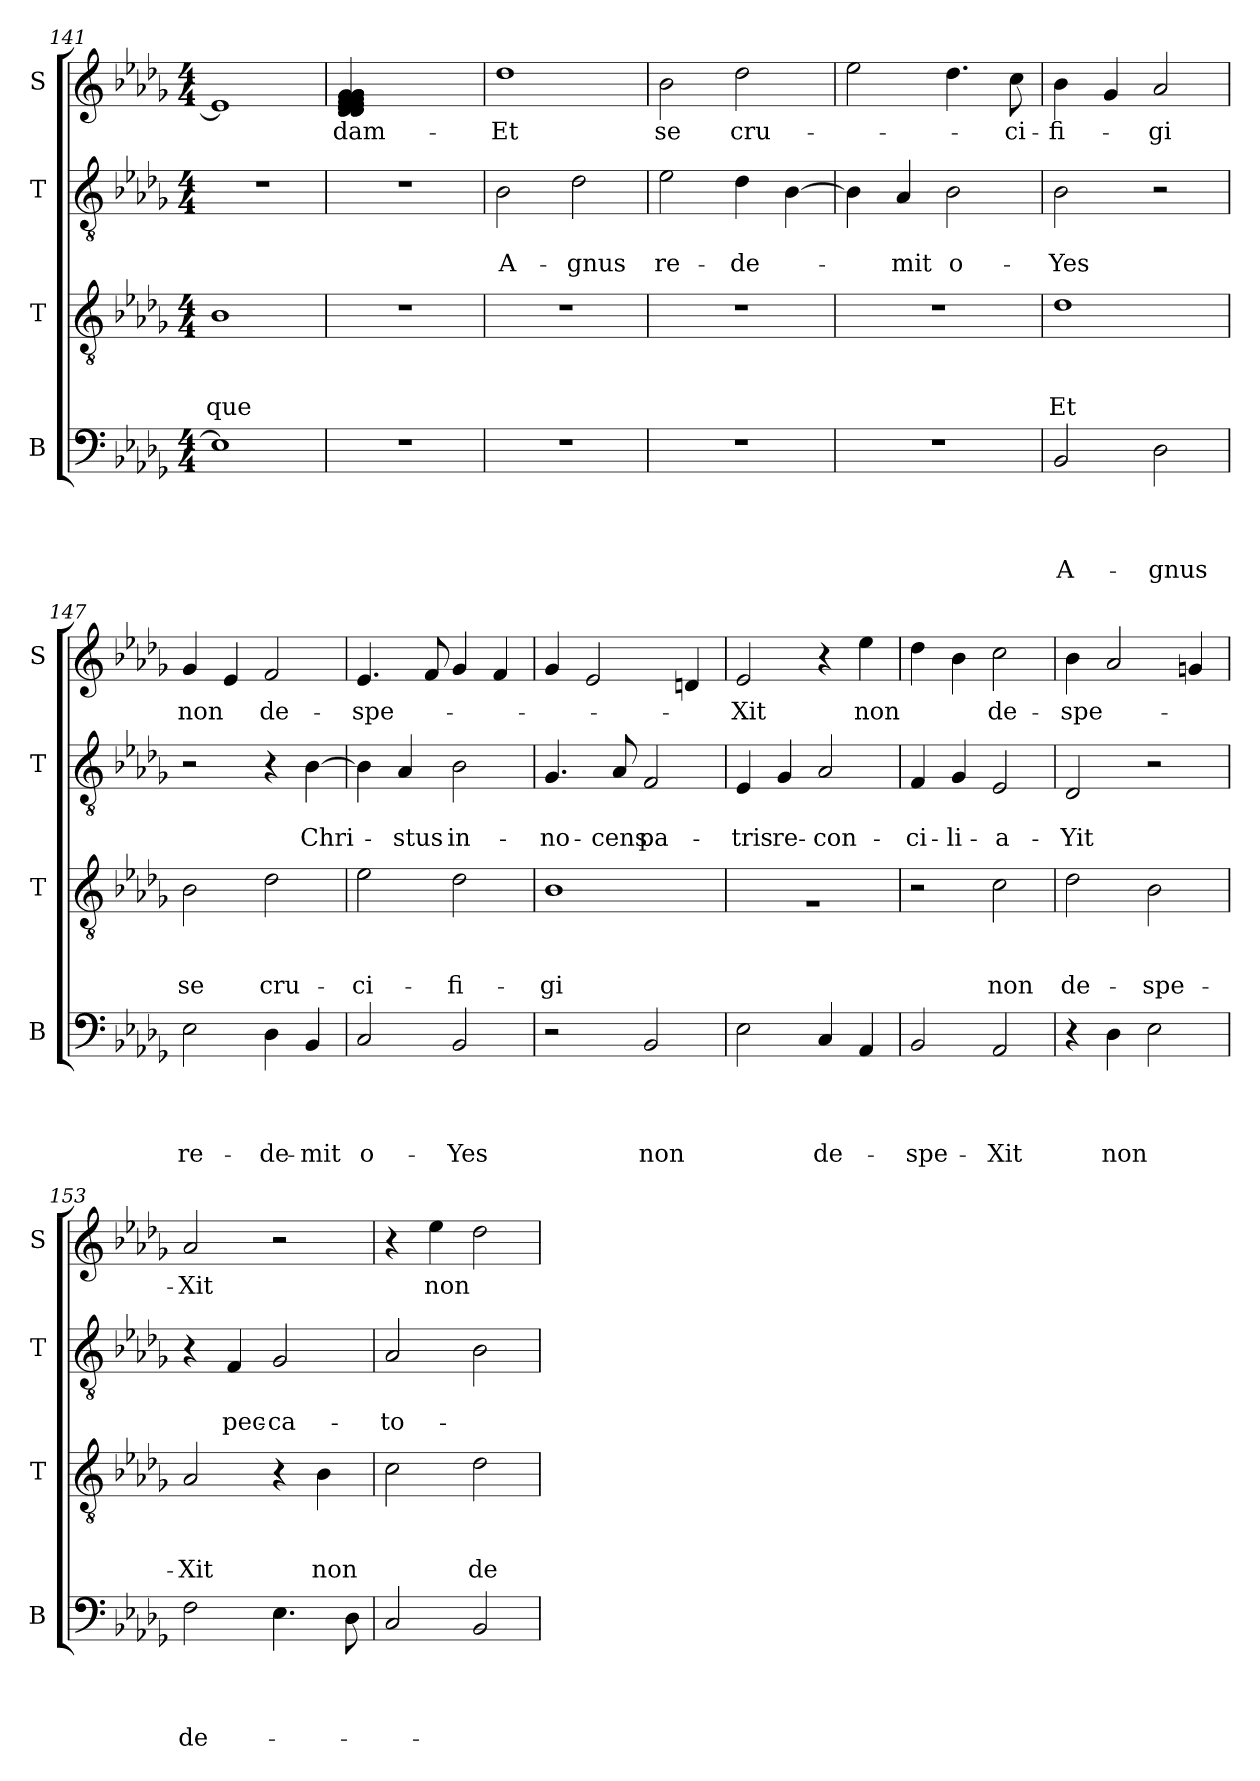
**kern	**text	**text	**text	**text	**kern	**text	**text	**text	**kern	**text	**text	**kern	**text
*part4	*part4	*part4	*part4	*part4	*part3	*part3	*part3	*part3	*part2	*part2	*part2	*part1	*part1
*staff4	*staff4	*staff4	*staff4	*staff4	*staff3	*staff3	*staff3	*staff3	*staff2	*staff2	*staff2	*staff1	*staff1
*I"B	*	*	*	*	*I"T	*	*	*	*I"T	*	*	*I"S	*
*I'B	*	*	*	*	*I'T	*	*	*	*I'T	*	*	*I'S	*
*clefF4	*	*	*	*	*clefGv2	*	*	*	*clefGv2	*	*	*clefG2	*
*k[b-e-a-d-g-]	*	*	*	*	*k[b-e-a-d-g-]	*	*	*	*k[b-e-a-d-g-]	*	*	*k[b-e-a-d-g-]	*
*D-:	*	*	*	*	*D-:	*	*	*	*D-:	*	*	*D-:	*
*M4/4	*	*	*	*	*M4/4	*	*	*	*M4/4	*	*	*M4/4	*
=141	=141	=141	=141	=141	=141	=141	=141	=141	=141	=141	=141	=141	=141
!	!	!	!	!	!	!	!	!LO:LY:b	!	!	!	!	!
1E-]	.	.	.	.	1B-	.	.	-que	1r	.	.	1e-]	.
!!LO:LB:g=z
=142	=142	=142	=142	=142	=142	=142	=142	=142	=142	=142	=142	=142	=142
!	!	!	!	!	!	!	!	!	!	!	!	!	!LO:LY:b
1r	.	.	.	.	1r	.	.	.	1r	.	.	4d-/ 4d-/ 4e-/ 4e-/ 4e-/ 4e-/ 4e-/ 4f/ 4f/ 4g-/ 4g-/ 4g-/	dam-
.	.	.	.	.	.	.	.	.	.	.	.	2.ryy	.
!!LO:LB:g=z
=143	=143	=143	=143	=143	=143	=143	=143	=143	=143	=143	=143	=143	=143
!	!	!	!	!	!	!	!	!	!	!	!LO:LY:b	!	!LO:LY:b
1r	.	.	.	.	1r	.	.	.	2B-\	.	A-	1dd-	Et
!	!	!	!	!	!	!	!	!	!	!	!LO:LY:b	!	!
.	.	.	.	.	.	.	.	.	2d-\	.	-gnus	.	.
=144	=144	=144	=144	=144	=144	=144	=144	=144	=144	=144	=144	=144	=144
!	!	!	!	!	!	!	!	!	!	!	!LO:LY:b	!	!LO:LY:b
1r	.	.	.	.	1r	.	.	.	2e-\	.	re-	2b-\	se
!	!	!	!	!	!	!	!	!	!	!	!LO:LY:b	!	!LO:LY:b
.	.	.	.	.	.	.	.	.	4d-\	.	-de-	2dd-\	cru-
.	.	.	.	.	.	.	.	.	[>4B-\	.	.	.	.
=145	=145	=145	=145	=145	=145	=145	=145	=145	=145	=145	=145	=145	=145
1r	.	.	.	.	1r	.	.	.	4B-\]	.	.	2ee-\	.
!	!	!	!	!	!	!	!	!	!	!	!LO:LY:b	!	!
.	.	.	.	.	.	.	.	.	4A-/	.	-mit	.	.
!	!	!	!	!	!	!	!	!	!	!	!LO:LY:b	!	!
.	.	.	.	.	.	.	.	.	2B-\	.	o-	4.dd-\	.
!	!	!	!	!	!	!	!	!	!	!	!	!	!LO:LY:b
.	.	.	.	.	.	.	.	.	.	.	.	8cc\	-ci-
=146	=146	=146	=146	=146	=146	=146	=146	=146	=146	=146	=146	=146	=146
!	!	!	!	!LO:LY:b	!	!	!	!LO:LY:b	!	!	!LO:LY:b	!	!LO:LY:b
2BB-/	.	.	.	A-	1d-	.	.	Et	2B-\	.	-Yes	4b-\	-fi-
.	.	.	.	.	.	.	.	.	.	.	.	4g-/	.
!	!	!	!	!LO:LY:b	!	!	!	!	!	!	!	!	!LO:LY:b
2D-\	.	.	.	-gnus	.	.	.	.	2r	.	.	2a-/	-gi
=147	=147	=147	=147	=147	=147	=147	=147	=147	=147	=147	=147	=147	=147
!	!	!	!	!LO:LY:b	!	!	!	!LO:LY:b	!	!	!	!	!LO:LY:b
2E-\	.	.	.	re-	2B-\	.	.	se	2r	.	.	4g-/	non
.	.	.	.	.	.	.	.	.	.	.	.	4e-/	.
!	!	!	!	!LO:LY:b	!	!	!	!LO:LY:b	!	!	!	!	!LO:LY:b
4D-\	.	.	.	-de-	2d-\	.	.	cru-	4r	.	.	2f/	de-
!	!	!	!	!LO:LY:b:rj	!	!	!	!	!	!	!LO:LY:b	!	!
4BB-/	.	.	.	-mit	.	.	.	.	[>4B-\	.	Chri-	.	.
=148	=148	=148	=148	=148	=148	=148	=148	=148	=148	=148	=148	=148	=148
!	!	!	!	!LO:LY:b	!	!	!	!LO:LY:b	!	!	!	!	!LO:LY:b
2C/	.	.	.	o-	2e-\	.	.	-ci-	4B-\]	.	.	4.e-/	-spe-
!	!	!	!	!	!	!	!	!	!	!	!LO:LY:b	!	!
.	.	.	.	.	.	.	.	.	4A-/	.	-stus	.	.
.	.	.	.	.	.	.	.	.	.	.	.	8f/	.
!	!	!	!	!LO:LY:b	!	!	!	!LO:LY:b	!	!	!LO:LY:b	!	!
2BB-/	.	.	.	-Yes	2d-\	.	.	-fi-	2B-\	.	in-	4g-/	.
.	.	.	.	.	.	.	.	.	.	.	.	4f/	.
=149	=149	=149	=149	=149	=149	=149	=149	=149	=149	=149	=149	=149	=149
!	!	!	!	!	!	!	!	!LO:LY:b	!	!	!LO:LY:b	!	!
2r	.	.	.	.	1B-	.	.	-gi	4.G-/	.	-no-	4g-/	.
.	.	.	.	.	.	.	.	.	.	.	.	2e-/	.
!	!	!	!	!	!	!	!	!	!	!	!LO:LY:b	!	!
.	.	.	.	.	.	.	.	.	8A-/	.	-cens	.	.
!	!	!	!	!LO:LY:b	!	!	!	!	!	!	!LO:LY:b	!	!
2BB-/	.	.	.	non	.	.	.	.	2F/	.	pa-	.	.
.	.	.	.	.	.	.	.	.	.	.	.	4dn/	.
=150	=150	=150	=150	=150	=150	=150	=150	=150	=150	=150	=150	=150	=150
!	!	!	!	!	!	!	!	!	!	!	!LO:LY:b	!	!LO:LY:b
2E-\	.	.	.	.	1rA	.	.	.	4E-/	.	-tris	2e-/	-Xit
!	!	!	!	!	!	!	!	!	!	!	!LO:LY:b	!	!
.	.	.	.	.	.	.	.	.	4G-/	.	re-	.	.
!	!	!	!	!LO:LY:b	!	!	!	!	!	!	!LO:LY:b	!	!
4C/	.	.	.	de-	.	.	.	.	2A-/	.	-con-	4r	.
!	!	!	!	!	!	!	!	!	!	!	!	!	!LO:LY:b
4AA-/	.	.	.	.	.	.	.	.	.	.	.	4ee-\	non
!!LO:PB:g=z
=151	=151	=151	=151	=151	=151	=151	=151	=151	=151	=151	=151	=151	=151
!	!	!	!	!LO:LY:b	!	!	!	!	!	!	!LO:LY:b	!	!
2BB-/	.	.	.	-spe-	2r	.	.	.	4F/	.	-ci-	4dd-\	.
!	!	!	!	!	!	!	!	!	!	!	!LO:LY:b	!	!
.	.	.	.	.	.	.	.	.	4G-/	.	-li-	4b-\	.
!	!	!	!	!LO:LY:b	!	!	!	!LO:LY:b	!	!	!LO:LY:b	!	!LO:LY:b
2AA-/	.	.	.	-Xit	2c\	.	.	non	2E-/	.	-a-	2cc\	de-
=152	=152	=152	=152	=152	=152	=152	=152	=152	=152	=152	=152	=152	=152
!	!	!	!	!	!	!	!	!LO:LY:b	!	!	!LO:LY:b	!	!LO:LY:b
4r	.	.	.	.	2d-\	.	.	de-	2D-/	.	-Yit	4b-\	-spe-
!	!	!	!	!LO:LY:b	!	!	!	!	!	!	!	!	!
4D-\	.	.	.	non	.	.	.	.	.	.	.	2a-/	.
!	!	!	!	!	!	!	!	!LO:LY:b	!	!	!	!	!
2E-\	.	.	.	.	2B-\	.	.	-spe-	2r	.	.	.	.
.	.	.	.	.	.	.	.	.	.	.	.	4gn/	.
=153	=153	=153	=153	=153	=153	=153	=153	=153	=153	=153	=153	=153	=153
!	!	!	!	!LO:LY:b	!	!	!	!LO:LY:b	!	!	!	!	!LO:LY:b
2F\	.	.	.	de-	2A-/	.	.	-Xit	4r	.	.	2a-/	-Xit
!	!	!	!	!	!	!	!	!	!	!	!LO:LY:b	!	!
.	.	.	.	.	.	.	.	.	4F/	.	pec-	.	.
!	!	!	!	!	!	!	!	!	!	!	!LO:LY:b:rj	!	!
4.E-\	.	.	.	.	4r	.	.	.	2G-/	.	-ca-	2r	.
!	!	!	!	!	!	!	!	!LO:LY:b	!	!	!	!	!
.	.	.	.	.	4B-\	.	.	non	.	.	.	.	.
8D-\	.	.	.	.	.	.	.	.	.	.	.	.	.
=154	=154	=154	=154	=154	=154	=154	=154	=154	=154	=154	=154	=154	=154
!	!	!	!	!	!	!	!	!	!	!	!LO:LY:b	!	!
2C/	.	.	.	.	2c\	.	.	.	2A-/	.	-to-	4r	.
!	!	!	!	!	!	!	!	!	!	!	!	!	!LO:LY:b
.	.	.	.	.	.	.	.	.	.	.	.	4ee-\	non
!	!	!	!	!	!	!	!	!LO:LY:b	!	!	!	!	!
2BB-/	.	.	.	.	2d-\	.	.	de-	2B-\	.	.	2dd-\	.
=	=	=	=	=	=	=	=	=	=	=	=	=	=
*-	*-	*-	*-	*-	*-	*-	*-	*-	*-	*-	*-	*-	*-
